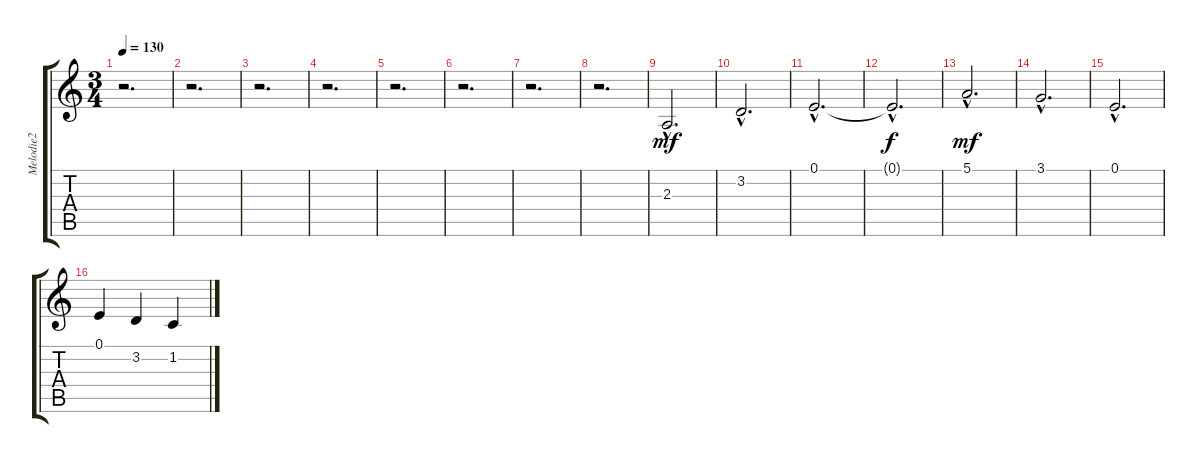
\track ("Melodie2" "Melodie2") {instrument stringensemble1}
\staff {score tabs}
\tuning (E4 B3 G3 D3 A2 E2) {hide}
\ts (3 4)
\tempo 130
\clef g2
\ks c
r.2{d dy f} |
r.2{d} |
r.2{d} |
r.2{d} |
r.2{d} |
r.2{d} |
r.2{d} |
r.2{d} |
2.3{hac}.2{d dy mf} |
3.2{hac}.2{d} |
0.1{hac}.2{d} |
0.1{hac t}.2{d dy f} |
5.1{hac}.2{d dy mf} |
3.1{hac}.2{d} |
0.1{hac}.2{d} |
0.1.4 3.2.4 1.2.4
